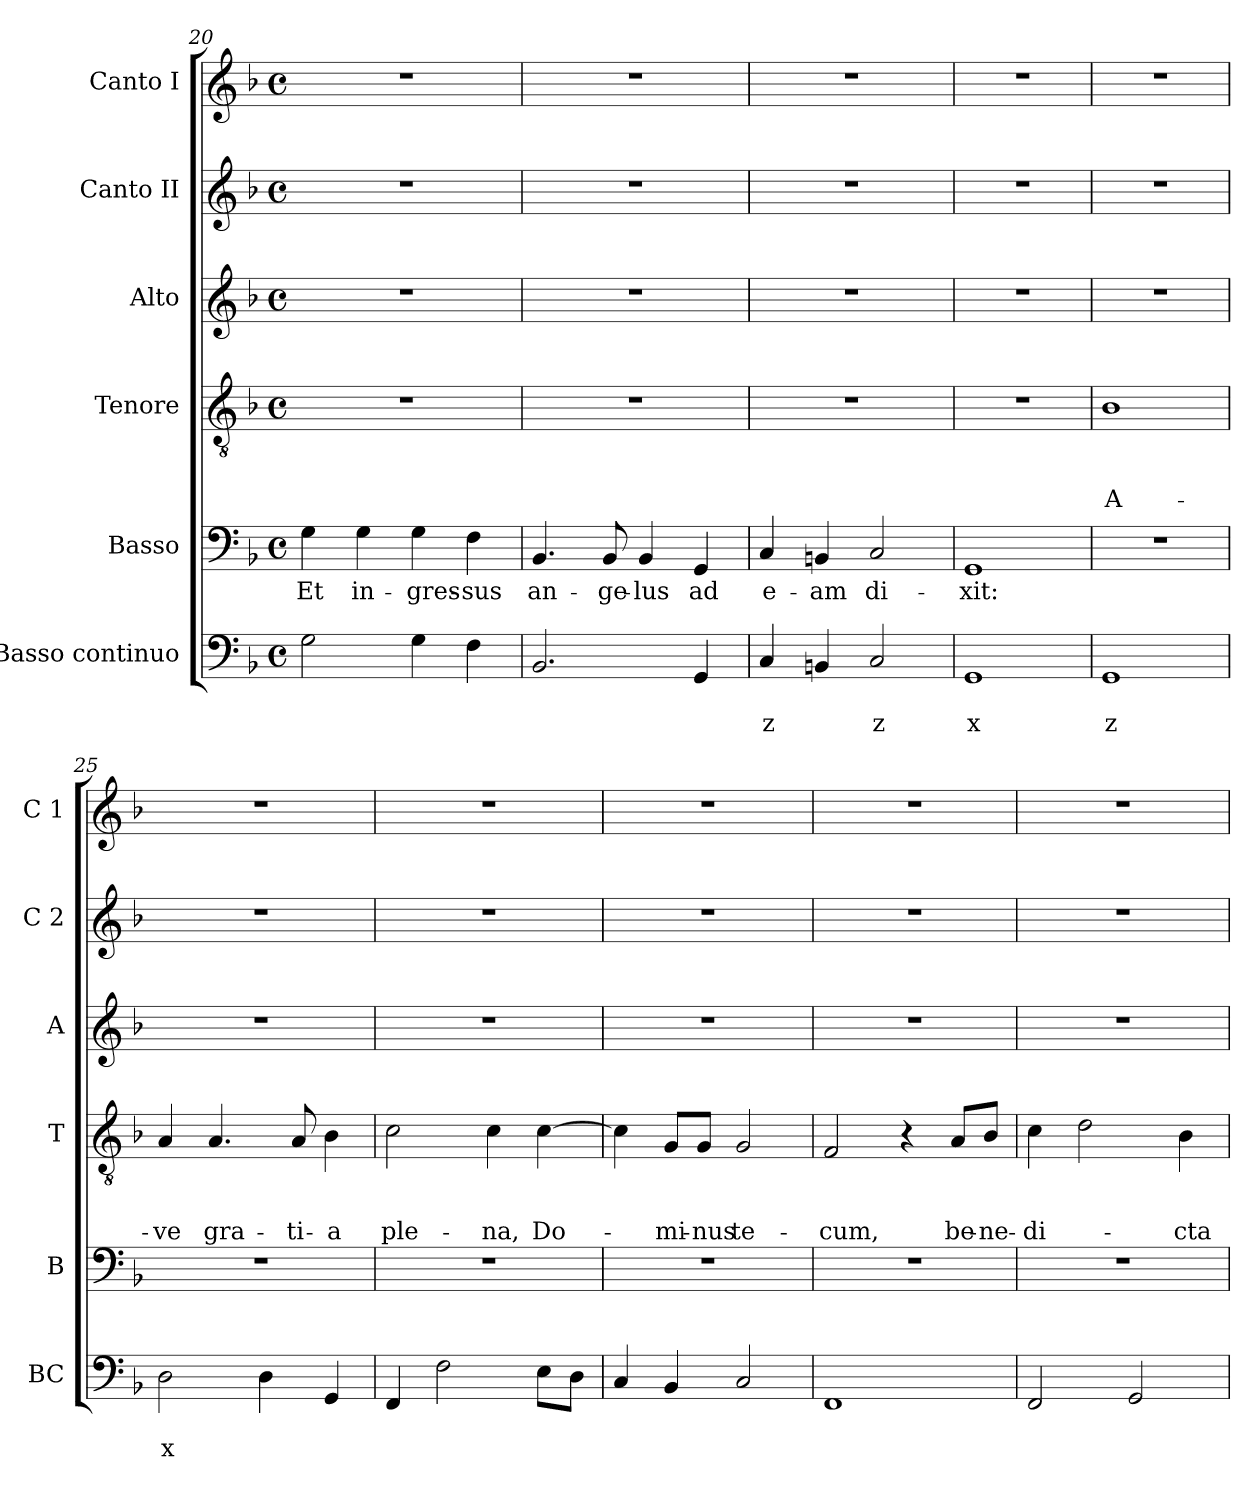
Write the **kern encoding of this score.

**kern	**text	**text	**kern	**text	**kern	**text	**text	**text	**kern	**kern	**kern
*part6	*part6	*part6	*part5	*part5	*part4	*part4	*part4	*part4	*part3	*part2	*part1
*staff6	*staff6	*staff6	*staff5	*staff5	*staff4	*staff4	*staff4	*staff4	*staff3	*staff2	*staff1
*I"Basso continuo	*	*	*I"Basso	*	*I"Tenore	*	*	*	*I"Alto	*I"Canto II	*I"Canto I
*I'BC	*	*	*I'B	*	*I'T	*	*	*	*I'A	*I'C 2	*I'C 1
*clefF4	*	*	*clefF4	*	*clefGv2	*	*	*	*clefG2	*clefG2	*clefG2
*k[b-]	*	*	*k[b-]	*	*k[b-]	*	*	*	*k[b-]	*k[b-]	*k[b-]
*F:	*	*	*F:	*	*F:	*	*	*	*F:	*F:	*F:
*M4/4	*	*	*M4/4	*	*M4/4	*	*	*	*M4/4	*M4/4	*M4/4
*met(c)	*	*	*met(c)	*	*met(c)	*	*	*	*met(c)	*met(c)	*met(c)
=20	=20	=20	=20	=20	=20	=20	=20	=20	=20	=20	=20
!	!	!	!	!LO:LY:b	!	!	!	!	!	!	!
2G\	.	.	4G\	Et	1r	.	.	.	1r	1r	1r
!	!	!	!	!LO:LY:b	!	!	!	!	!	!	!
.	.	.	4G\	in-	.	.	.	.	.	.	.
!	!	!	!	!LO:LY:b	!	!	!	!	!	!	!
4G\	.	.	4G\	-gres-	.	.	.	.	.	.	.
!	!	!	!	!LO:LY:b	!	!	!	!	!	!	!
4F\	.	.	4F\	-sus	.	.	.	.	.	.	.
=21	=21	=21	=21	=21	=21	=21	=21	=21	=21	=21	=21
!	!	!	!	!LO:LY:b	!	!	!	!	!	!	!
2.BB-/	.	.	4.BB-/	an-	1r	.	.	.	1r	1r	1r
!	!	!	!	!LO:LY:b	!	!	!	!	!	!	!
.	.	.	8BB-/	-ge-	.	.	.	.	.	.	.
!	!	!	!	!LO:LY:b	!	!	!	!	!	!	!
.	.	.	4BB-/	-lus	.	.	.	.	.	.	.
!	!	!	!	!LO:LY:b	!	!	!	!	!	!	!
4GG/	.	.	4GG/	ad	.	.	.	.	.	.	.
=22	=22	=22	=22	=22	=22	=22	=22	=22	=22	=22	=22
!	!	!LO:LY:b	!	!LO:LY:b	!	!	!	!	!	!	!
4C/	.	z	4C/	e-	1r	.	.	.	1r	1r	1r
!	!	!	!	!LO:LY:b	!	!	!	!	!	!	!
4BBn/	.	.	4BBn/	-am	.	.	.	.	.	.	.
!	!	!LO:LY:b	!	!LO:LY:b	!	!	!	!	!	!	!
2C/	.	z	2C/	di-	.	.	.	.	.	.	.
=23	=23	=23	=23	=23	=23	=23	=23	=23	=23	=23	=23
!	!	!LO:LY:b	!	!LO:LY:b	!	!	!	!	!	!	!
1GG	.	x	1GG	-xit:	1r	.	.	.	1r	1r	1r
=24	=24	=24	=24	=24	=24	=24	=24	=24	=24	=24	=24
!	!	!LO:LY:b	!	!	!	!	!	!LO:LY:b	!	!	!
1GG	.	z	1r	.	1B-	.	.	A-	1r	1r	1r
!!LO:LB:g=z
=25	=25	=25	=25	=25	=25	=25	=25	=25	=25	=25	=25
!	!	!LO:LY:b	!	!	!	!	!	!LO:LY:b	!	!	!
2D\	.	x	1r	.	4A/	.	.	-ve	1r	1r	1r
!	!	!	!	!	!	!	!	!LO:LY:b	!	!	!
.	.	.	.	.	4.A/	.	.	gra-	.	.	.
4D\	.	.	.	.	.	.	.	.	.	.	.
!	!	!	!	!	!	!	!	!LO:LY:b	!	!	!
.	.	.	.	.	8A/	.	.	-ti-	.	.	.
!	!	!	!	!	!	!	!	!LO:LY:b	!	!	!
4GG/	.	.	.	.	4B-\	.	.	-a	.	.	.
=26	=26	=26	=26	=26	=26	=26	=26	=26	=26	=26	=26
!	!	!	!	!	!	!	!	!LO:LY:b	!	!	!
4FF/	.	.	1r	.	2c\	.	.	ple-	1r	1r	1r
2F\	.	.	.	.	.	.	.	.	.	.	.
!	!	!	!	!	!	!	!	!LO:LY:b	!	!	!
.	.	.	.	.	4c\	.	.	-na,	.	.	.
!	!	!	!	!	!	!	!	!LO:LY:b	!	!	!
8E\L	.	.	.	.	[4c\	.	.	Do-	.	.	.
8D\J	.	.	.	.	.	.	.	.	.	.	.
=27	=27	=27	=27	=27	=27	=27	=27	=27	=27	=27	=27
4C/	.	.	1r	.	4c\]	.	.	.	1r	1r	1r
!	!	!	!	!	!	!	!	!LO:LY:b	!	!	!
4BB-/	.	.	.	.	8G/L	.	.	-mi-	.	.	.
!	!	!	!	!	!	!	!	!LO:LY:b	!	!	!
.	.	.	.	.	8G/J	.	.	-nus	.	.	.
!	!	!	!	!	!	!	!	!LO:LY:b	!	!	!
2C/	.	.	.	.	2G/	.	.	te-	.	.	.
=28	=28	=28	=28	=28	=28	=28	=28	=28	=28	=28	=28
!	!	!	!	!	!	!	!	!LO:LY:b	!	!	!
1FF	.	.	1r	.	2F/	.	.	-cum,	1r	1r	1r
.	.	.	.	.	4r	.	.	.	.	.	.
!	!	!	!	!	!	!	!	!LO:LY:b	!	!	!
.	.	.	.	.	8A/L	.	.	be-	.	.	.
!	!	!	!	!	!	!	!	!LO:LY:b	!	!	!
.	.	.	.	.	8B-/J	.	.	-ne-	.	.	.
=29	=29	=29	=29	=29	=29	=29	=29	=29	=29	=29	=29
!	!	!	!	!	!	!	!	!LO:LY:b	!	!	!
2FF/	.	.	1r	.	4c\	.	.	-di-	1r	1r	1r
.	.	.	.	.	2d\	.	.	.	.	.	.
2GG/	.	.	.	.	.	.	.	.	.	.	.
!	!	!	!	!	!	!	!	!LO:LY:b	!	!	!
.	.	.	.	.	4B-\	.	.	-cta	.	.	.
=	=	=	=	=	=	=	=	=	=	=	=
*-	*-	*-	*-	*-	*-	*-	*-	*-	*-	*-	*-
